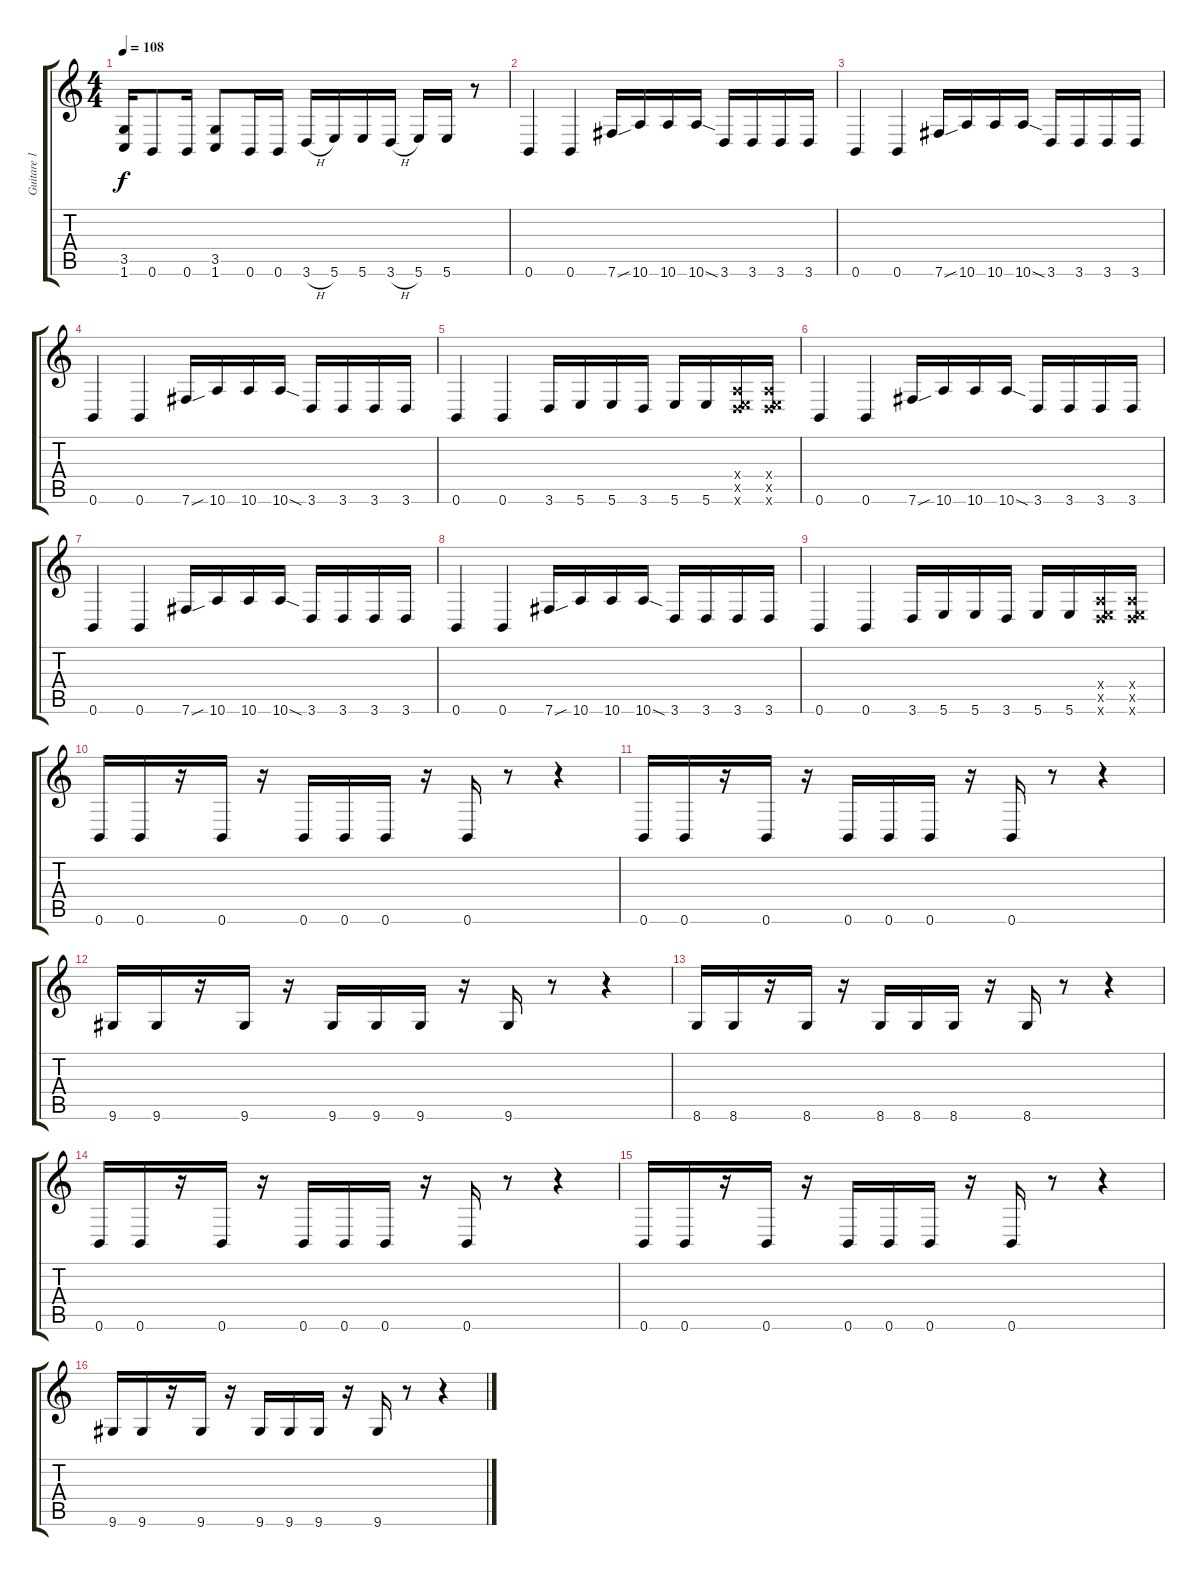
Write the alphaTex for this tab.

\track ("Guitare 1" "Guitare 1") {instrument distortionguitar}
\staff {score tabs}
\tuning (B3 Gb3 D3 A2 E2 B1) {hide}
\ts (4 4)
\tempo 108
\clef g2
\ks c
(3.5{t} 1.6{t}).16{dy f} 0.6.8 0.6.16 (3.5 1.6).8 0.6.16 0.6.16 3.6{h}.16 5.6.16 5.6.16 3.6{h}.16 5.6.16 5.6.16 r.8 |
0.6.4 0.6.4 7.6{sou}.16 10.6.16 10.6.16 10.6{sod}.16 3.6.16 3.6.16 3.6.16 3.6.16 |
0.6.4 0.6.4 7.6{sou}.16 10.6.16 10.6.16 10.6{sod}.16 3.6.16 3.6.16 3.6.16 3.6.16 |
0.6.4 0.6.4 7.6{sou}.16 10.6.16 10.6.16 10.6{sod}.16 3.6.16 3.6.16 3.6.16 3.6.16 |
0.6.4 0.6.4 3.6.16 5.6.16 5.6.16 3.6.16 5.6.16 5.6.16 (0.4{x} 0.5{x} 3.6{x}).16 (0.4{x} 0.5{x} 3.6{x}).16 |
0.6.4 0.6.4 7.6{sou}.16 10.6.16 10.6.16 10.6{sod}.16 3.6.16 3.6.16 3.6.16 3.6.16 |
0.6.4 0.6.4 7.6{sou}.16 10.6.16 10.6.16 10.6{sod}.16 3.6.16 3.6.16 3.6.16 3.6.16 |
0.6.4 0.6.4 7.6{sou}.16 10.6.16 10.6.16 10.6{sod}.16 3.6.16 3.6.16 3.6.16 3.6.16 |
0.6.4 0.6.4 3.6.16 5.6.16 5.6.16 3.6.16 5.6.16 5.6.16 (0.4{x} 0.5{x} 3.6{x}).16 (0.4{x} 0.5{x} 3.6{x}).16 |
0.6.16 0.6.16 r.16 0.6.16 r.16 0.6.16 0.6.16 0.6.16 r.16 0.6.16 r.8 r.4 |
0.6.16 0.6.16 r.16 0.6.16 r.16 0.6.16 0.6.16 0.6.16 r.16 0.6.16 r.8 r.4 |
9.6.16 9.6.16 r.16 9.6.16 r.16 9.6.16 9.6.16 9.6.16 r.16 9.6.16 r.8 r.4 |
8.6.16 8.6.16 r.16 8.6.16 r.16 8.6.16 8.6.16 8.6.16 r.16 8.6.16 r.8 r.4 |
0.6.16 0.6.16 r.16 0.6.16 r.16 0.6.16 0.6.16 0.6.16 r.16 0.6.16 r.8 r.4 |
0.6.16 0.6.16 r.16 0.6.16 r.16 0.6.16 0.6.16 0.6.16 r.16 0.6.16 r.8 r.4 |
9.6.16 9.6.16 r.16 9.6.16 r.16 9.6.16 9.6.16 9.6.16 r.16 9.6.16 r.8 r.4
